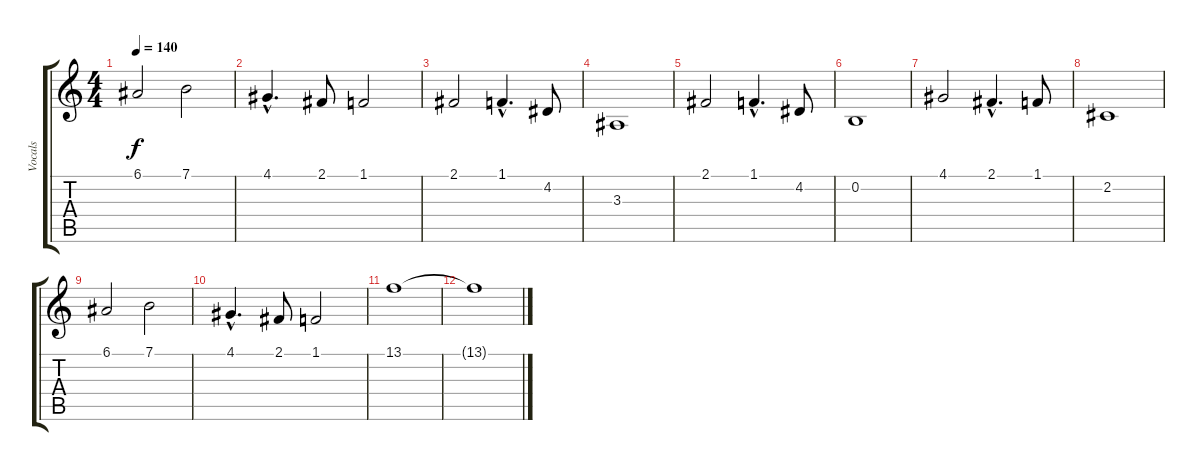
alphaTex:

\track ("Vocals" "Vocals") {instrument lead6voice}
\staff {score tabs}
\tuning (E4 B3 G3 D3 A2 E2) {hide}
\ts (4 4)
\tempo 140
\clef g2
\ks c
6.1.2{dy f} 7.1.2 |
4.1{hac}.4{d} 2.1.8 1.1.2 |
2.1.2 1.1{hac}.4{d} 4.2.8 |
3.3.1 |
2.1.2 1.1{hac}.4{d} 4.2.8 |
0.2.1 |
4.1.2 2.1{hac}.4{d} 1.1.8 |
2.2.1 |
6.1.2 7.1.2 |
4.1{hac}.4{d} 2.1.8 1.1.2 |
13.1.1 |
13.1{t}.1
